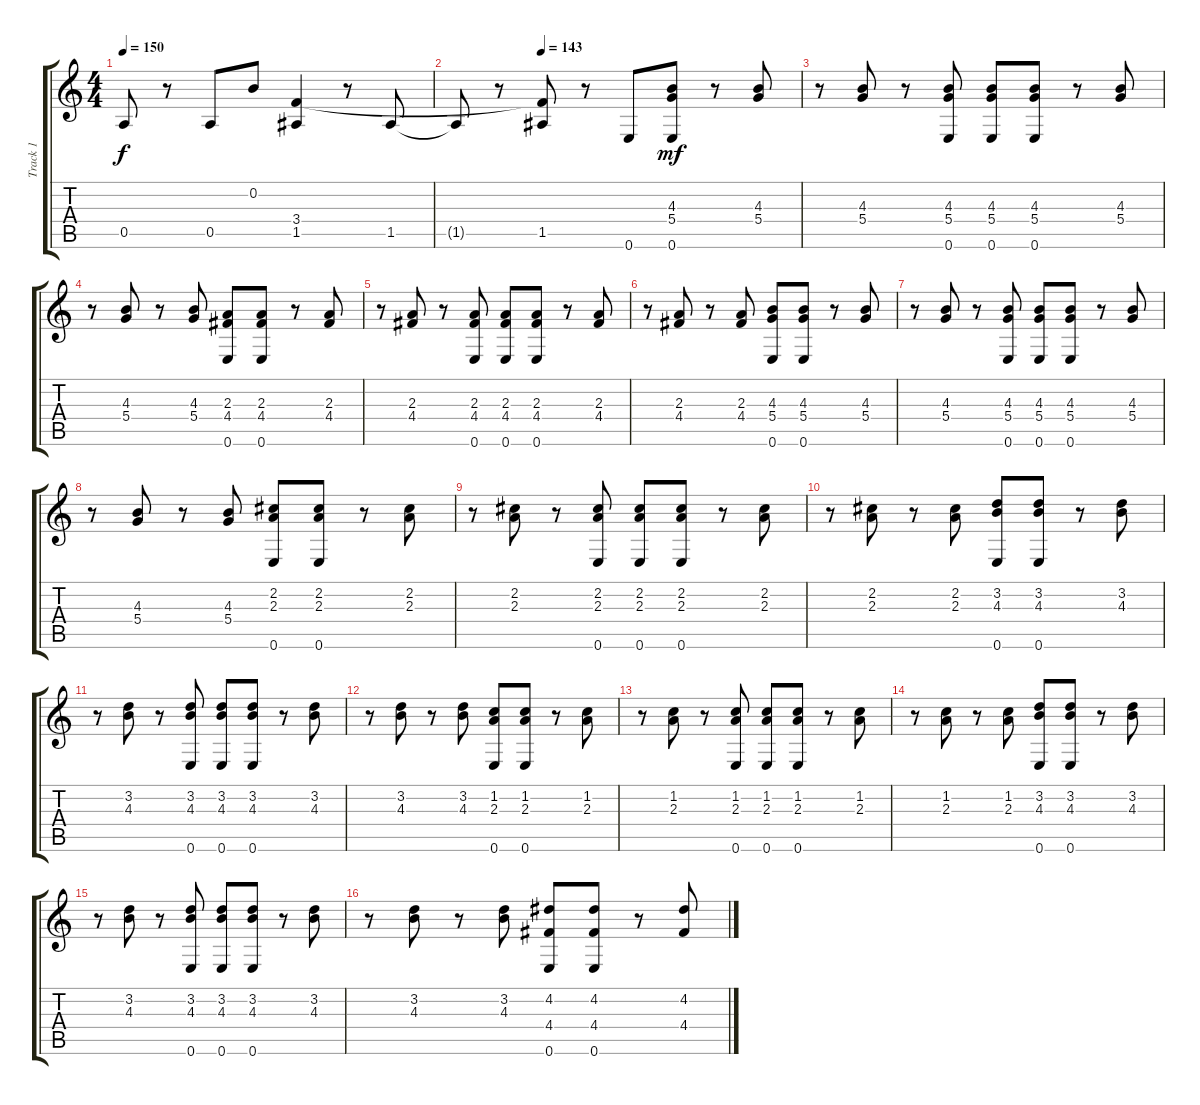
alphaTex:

\track ("Track 1" "Track 1") {instrument acousticguitarsteel}
\staff {score tabs}
\tuning (E4 B3 G3 D3 A2 E2) {hide}
\ts (4 4)
\tempo 150
\clef g2
\ks c
0.5{t}.8{dy f} r.8 0.5.8 0.2{t}.8 (3.4 1.5).4 r.8 1.5.8 |
\tempo (143 0.25)
1.5{t}.8 r.8 (3.4{t} 1.5).8 r.8 0.6.8 (4.3 5.4 0.6).8{dy mf} r.8 (4.3 5.4).8 |
r.8 (4.3 5.4).8 r.8 (4.3 5.4 0.6).8 (4.3 5.4 0.6).8 (4.3 5.4 0.6).8 r.8 (4.3 5.4).8 |
r.8 (4.3 5.4).8 r.8 (4.3 5.4).8 (2.3 4.4 0.6).8 (2.3 4.4 0.6).8 r.8 (2.3 4.4).8 |
r.8 (2.3 4.4).8 r.8 (2.3 4.4 0.6).8 (2.3 4.4 0.6).8 (2.3 4.4 0.6).8 r.8 (2.3 4.4).8 |
r.8 (2.3 4.4).8 r.8 (2.3 4.4).8 (4.3 5.4 0.6).8 (4.3 5.4 0.6).8 r.8 (4.3 5.4).8 |
r.8 (4.3 5.4).8 r.8 (4.3 5.4 0.6).8 (4.3 5.4 0.6).8 (4.3 5.4 0.6).8 r.8 (4.3 5.4).8 |
r.8 (4.3 5.4).8 r.8 (4.3 5.4).8 (2.2 2.3 0.6).8 (2.2 2.3 0.6).8 r.8 (2.2 2.3).8 |
r.8 (2.2 2.3).8 r.8 (2.2 2.3 0.6).8 (2.2 2.3 0.6).8 (2.2 2.3 0.6).8 r.8 (2.2 2.3).8 |
r.8 (2.2 2.3).8 r.8 (2.2 2.3).8 (3.2 4.3 0.6).8 (3.2 4.3 0.6).8 r.8 (3.2 4.3).8 |
r.8 (3.2 4.3).8 r.8 (3.2 4.3 0.6).8 (3.2 4.3 0.6).8 (3.2 4.3 0.6).8 r.8 (3.2 4.3).8 |
r.8 (3.2 4.3).8 r.8 (3.2 4.3).8 (1.2 2.3 0.6).8 (1.2 2.3 0.6).8 r.8 (1.2 2.3).8 |
r.8 (1.2 2.3).8 r.8 (1.2 2.3 0.6).8 (1.2 2.3 0.6).8 (1.2 2.3 0.6).8 r.8 (1.2 2.3).8 |
r.8 (1.2 2.3).8 r.8 (1.2 2.3).8 (3.2 4.3 0.6).8 (3.2 4.3 0.6).8 r.8 (3.2 4.3).8 |
r.8 (3.2 4.3).8 r.8 (3.2 4.3 0.6).8 (3.2 4.3 0.6).8 (3.2 4.3 0.6).8 r.8 (3.2 4.3).8 |
r.8 (3.2 4.3).8 r.8 (3.2 4.3).8 (4.2 4.4 0.6).8 (4.2 4.4 0.6).8 r.8 (4.2 4.4).8
